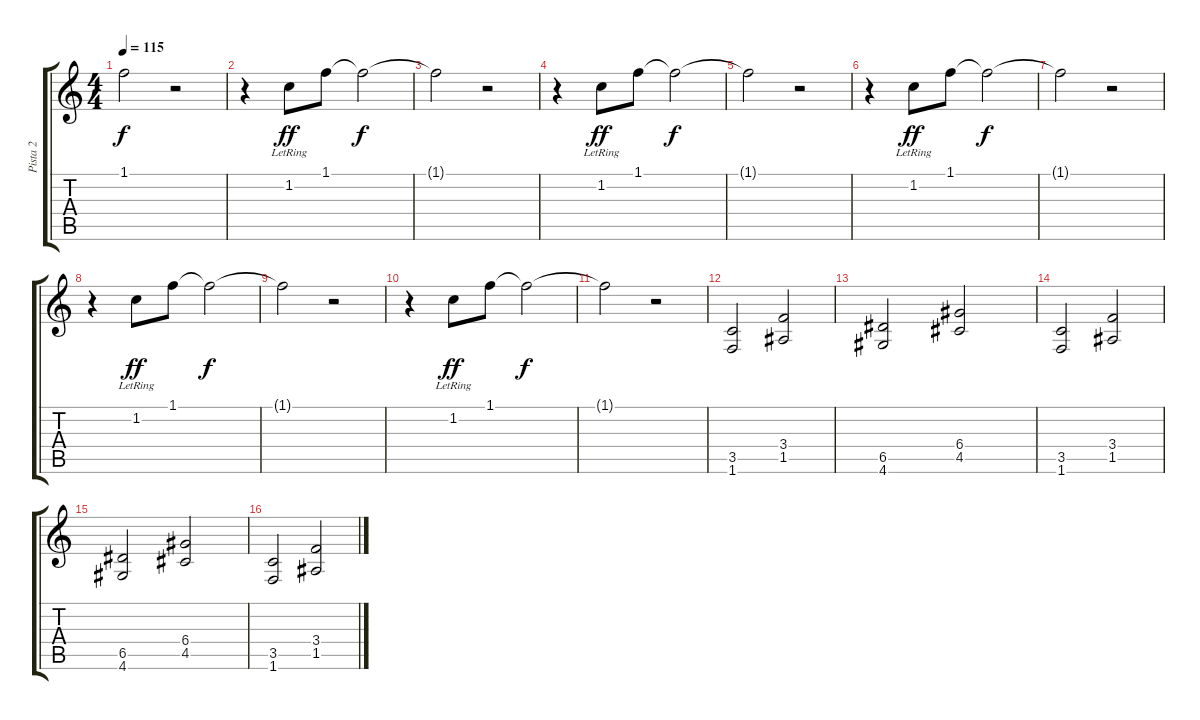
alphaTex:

\track ("Pista 2" "Pista 2") {instrument distortionguitar}
\staff {score tabs}
\tuning (E4 B3 G3 D3 A2 E2) {hide}
\ts (4 4)
\tempo 115
\clef g2
\ks c
1.1{t}.2{dy f} r.2 |
r.4 1.2{lr}.8{dy ff volume 8} 1.1.8 1.1{t}.2{dy f} |
1.1{t}.2 r.2 |
r.4 1.2{lr}.8{dy ff volume 8} 1.1.8 1.1{t}.2{dy f} |
1.1{t}.2 r.2 |
r.4 1.2{lr}.8{dy ff volume 8} 1.1.8 1.1{t}.2{dy f} |
1.1{t}.2 r.2 |
r.4 1.2{lr}.8{dy ff volume 8} 1.1.8 1.1{t}.2{dy f} |
1.1{t}.2 r.2 |
r.4 1.2{lr}.8{dy ff volume 8} 1.1.8 1.1{t}.2{dy f} |
1.1{t}.2 r.2 |
(3.5 1.6).2{volume 13 instrument distortionguitar} (3.4 1.5).2 |
(6.5 4.6).2 (6.4 4.5).2 |
(3.5 1.6).2 (3.4 1.5).2 |
(6.5 4.6).2 (6.4 4.5).2 |
(3.5 1.6).2{volume 13 instrument distortionguitar} (3.4 1.5).2
